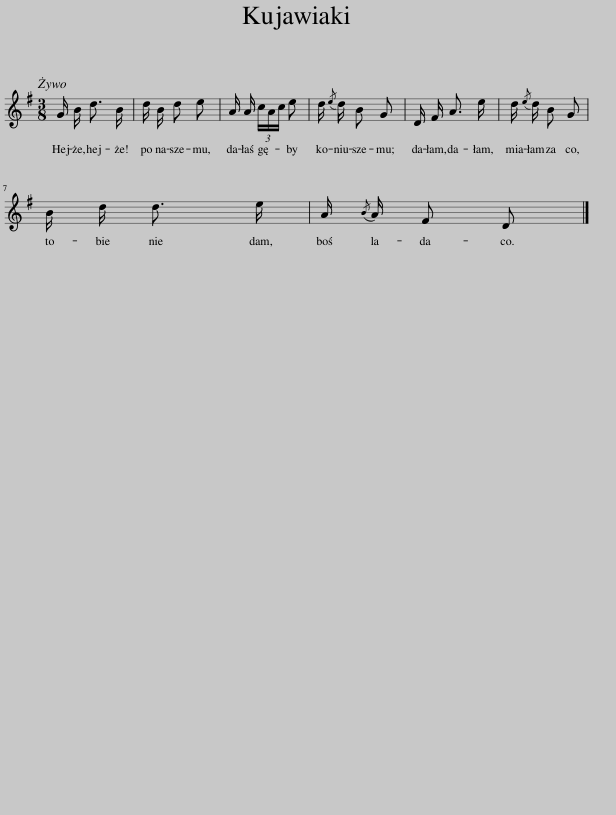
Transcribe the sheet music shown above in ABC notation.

X:1
L:1/8
Q:1/4=120
M:3/8
I:linebreak $
K:G
V:1 treble
V:1
 G/ B/ d3/2 B/ | d/ B/ d e | A/ A/ (3c/A/c/ e | d/{/e} d/ B G | D/ F/ A3/2 e/ | %5
 d/{/e} d/ B G |$ B/ d/ d3/2 e/ | A/{/B} A/ F D |] %8
